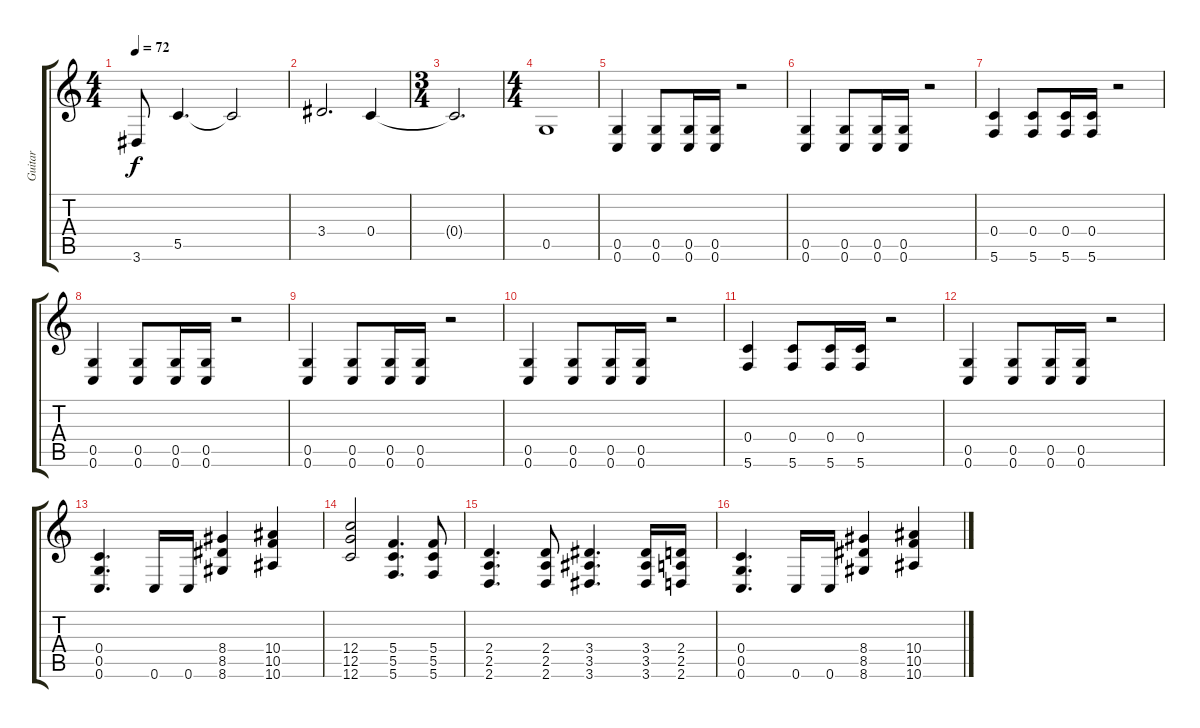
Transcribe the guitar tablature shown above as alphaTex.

\track ("Guitar" "Guitar") {instrument distortionguitar}
\staff {score tabs}
\tuning (D4 A3 F3 C3 G2 C2) {hide}
\ts (4 4)
\tempo 72
\clef g2
\ks c
3.6.8{dy f} 5.5.4{d} 5.5{t}.2 |
3.4.2{d} 0.4.4 |
\ts (3 4)
0.4{t}.2{d} |
\ts (4 4)
0.5.1 |
(0.5 0.6).4 (0.5 0.6).8 (0.5 0.6).16 (0.5 0.6).16 r.2 |
(0.5 0.6).4 (0.5 0.6).8 (0.5 0.6).16 (0.5 0.6).16 r.2 |
(0.4 5.6).4 (0.4 5.6).8 (0.4 5.6).16 (0.4 5.6).16 r.2 |
(0.5 0.6).4 (0.5 0.6).8 (0.5 0.6).16 (0.5 0.6).16 r.2 |
(0.5 0.6).4 (0.5 0.6).8 (0.5 0.6).16 (0.5 0.6).16 r.2 |
(0.5 0.6).4 (0.5 0.6).8 (0.5 0.6).16 (0.5 0.6).16 r.2 |
(0.4 5.6).4 (0.4 5.6).8 (0.4 5.6).16 (0.4 5.6).16 r.2 |
(0.5 0.6).4 (0.5 0.6).8 (0.5 0.6).16 (0.5 0.6).16 r.2 |
(0.4 0.5 0.6).4{d} 0.6.16 0.6.16 (8.4 8.5 8.6).4 (10.4 10.5 10.6).4 |
(12.4 12.5 12.6).2 (5.4 5.5 5.6).4{d} (5.4 5.5 5.6).8 |
(2.4 2.5 2.6).4{d} (2.4 2.5 2.6).8 (3.4 3.5 3.6).4{d} (3.4 3.5 3.6).16 (2.4 2.5 2.6).16 |
(0.4 0.5 0.6).4{d} 0.6.16 0.6.16 (8.4 8.5 8.6).4 (10.4 10.5 10.6).4
